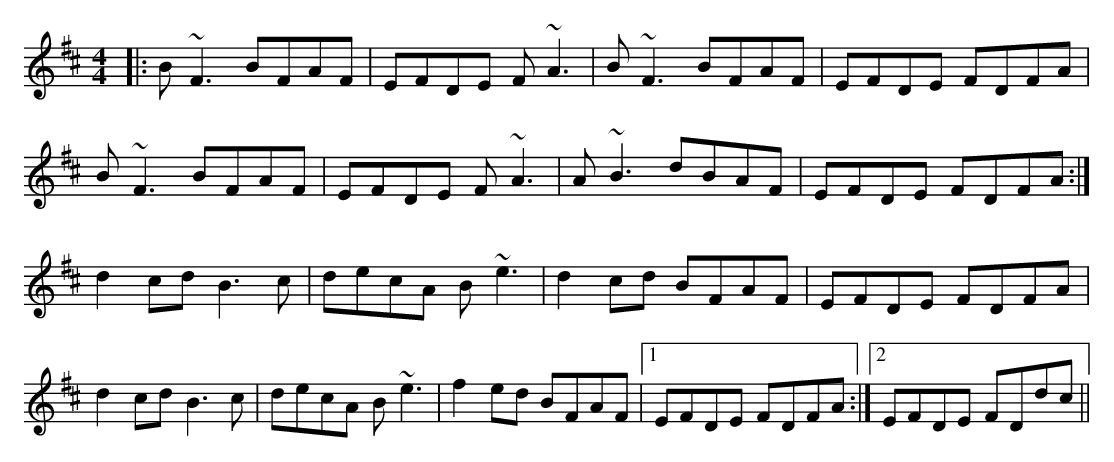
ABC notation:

X:1
M:4/4
K:Bmin
|:B~F3 BFAF|EFDE F~A3|B~F3 BFAF|EFDE FDFA|
B~F3 BFAF|EFDE F~A3|A~B3 dBAF|EFDE FDFA:|
d2cd B3c|decA B~e3|d2cd BFAF|EFDE FDFA|
d2cd B3c|decA B~e3|f2ed BFAF|1 EFDE FDFA:|2 EFDE FDdc||
